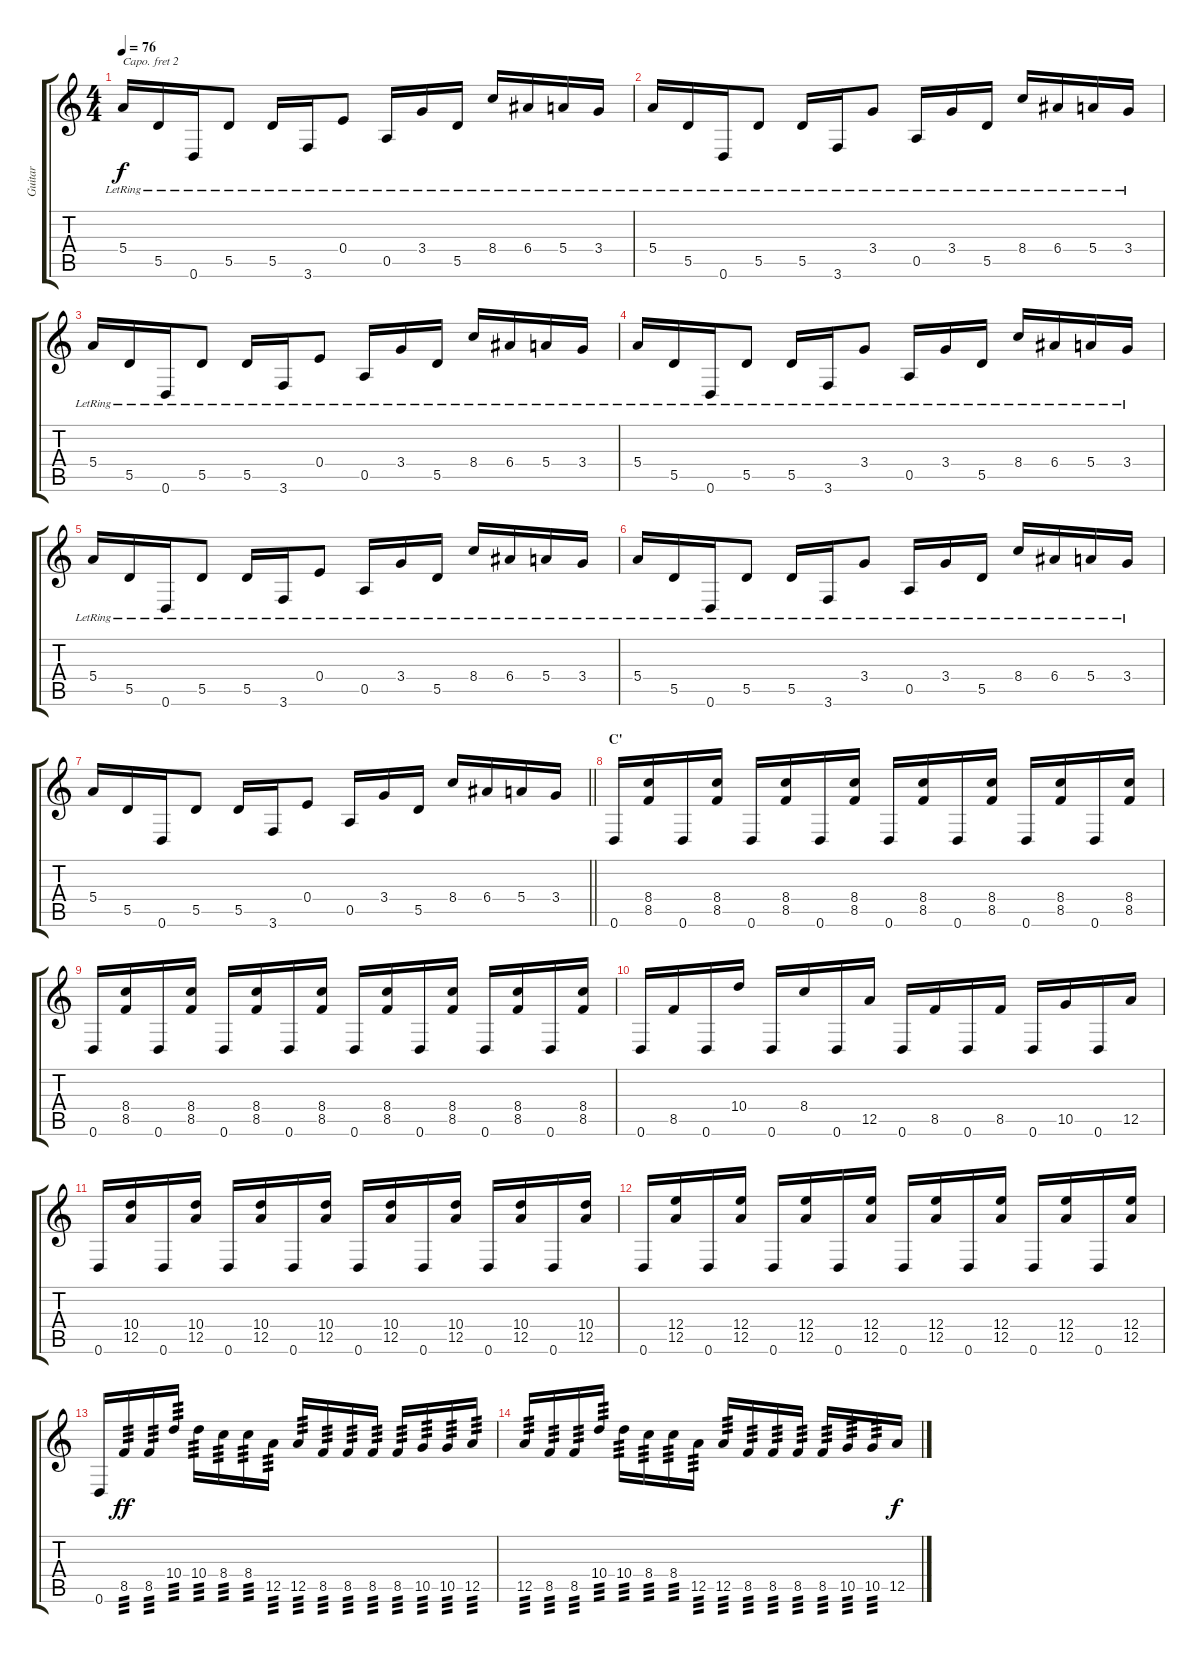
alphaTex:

\track ("Guitar" "Guitar") {instrument overdrivenguitar}
\staff {score tabs}
\capo 2
\tuning (G4 E4 A3 D3 G2 C2) {hide}
\ts (4 4)
\tempo 76
\clef g2
\ks c
5.4{lr}.16{dy f} 5.5{lr}.16 0.6{lr}.16 5.5{lr}.8 5.5{lr}.16 3.6{lr}.16 0.4{lr}.8 0.5{lr}.16 3.4{lr}.16 5.5{lr}.16 8.4{lr}.16 6.4{lr}.16 5.4{lr}.16 3.4{lr}.16 |
5.4{lr}.16 5.5{lr}.16 0.6{lr}.16 5.5{lr}.8 5.5{lr}.16 3.6{lr}.16 3.4{lr}.8 0.5{lr}.16 3.4{lr}.16 5.5{lr}.16 8.4{lr}.16 6.4{lr}.16 5.4{lr}.16 3.4{lr}.16 |
5.4{lr}.16 5.5{lr}.16 0.6{lr}.16 5.5{lr}.8 5.5{lr}.16 3.6{lr}.16 0.4{lr}.8 0.5{lr}.16 3.4{lr}.16 5.5{lr}.16 8.4{lr}.16 6.4{lr}.16 5.4{lr}.16 3.4{lr}.16 |
5.4{lr}.16 5.5{lr}.16 0.6{lr}.16 5.5{lr}.8 5.5{lr}.16 3.6{lr}.16 3.4{lr}.8 0.5{lr}.16 3.4{lr}.16 5.5{lr}.16 8.4{lr}.16 6.4{lr}.16 5.4{lr}.16 3.4{lr}.16 |
5.4{lr}.16 5.5{lr}.16 0.6{lr}.16 5.5{lr}.8 5.5{lr}.16 3.6{lr}.16 0.4{lr}.8 0.5{lr}.16 3.4{lr}.16 5.5{lr}.16 8.4{lr}.16 6.4{lr}.16 5.4{lr}.16 3.4{lr}.16 |
5.4{lr}.16 5.5{lr}.16 0.6{lr}.16 5.5{lr}.8 5.5{lr}.16 3.6{lr}.16 3.4{lr}.8 0.5{lr}.16 3.4{lr}.16 5.5{lr}.16 8.4{lr}.16 6.4{lr}.16 5.4{lr}.16 3.4{lr}.16 |
\barLineRight lightlight
5.4.16 5.5.16 0.6.16 5.5.8 5.5.16 3.6.16 0.4.8 0.5.16 3.4.16 5.5.16 8.4.16 6.4.16 5.4.16 3.4.16 |
\section ("" "C'")
0.6.16 (8.4 8.5).16 0.6.16 (8.4 8.5).16 0.6.16 (8.4 8.5).16 0.6.16 (8.4 8.5).16 0.6.16 (8.4 8.5).16 0.6.16 (8.4 8.5).16 0.6.16 (8.4 8.5).16 0.6.16 (8.4 8.5).16 |
0.6.16 (8.4 8.5).16 0.6.16 (8.4 8.5).16 0.6.16 (8.4 8.5).16 0.6.16 (8.4 8.5).16 0.6.16 (8.4 8.5).16 0.6.16 (8.4 8.5).16 0.6.16 (8.4 8.5).16 0.6.16 (8.4 8.5).16 |
0.6.16 8.5.16 0.6.16 10.4.16 0.6.16 8.4.16 0.6.16 12.5.16 0.6.16 8.5.16 0.6.16 8.5.16 0.6.16 10.5.16 0.6.16 12.5.16 |
0.6.16 (10.4 12.5).16 0.6.16 (10.4 12.5).16 0.6.16 (10.4 12.5).16 0.6.16 (10.4 12.5).16 0.6.16 (10.4 12.5).16 0.6.16 (10.4 12.5).16 0.6.16 (10.4 12.5).16 0.6.16 (10.4 12.5).16 |
0.6.16 (12.4 12.5).16 0.6.16 (12.4 12.5).16 0.6.16 (12.4 12.5).16 0.6.16 (12.4 12.5).16 0.6.16 (12.4 12.5).16 0.6.16 (12.4 12.5).16 0.6.16 (12.4 12.5).16 0.6.16 (12.4 12.5).16 |
0.6.16 8.5.16{tp 3 dy ff} 8.5.16{tp 3} 10.4.16{tp 3} 10.4.16{tp 3} 8.4.16{tp 3} 8.4.16{tp 3} 12.5.16{tp 3} 12.5.16{tp 3} 8.5.16{tp 3} 8.5.16{tp 3} 8.5.16{tp 3} 8.5.16{tp 3} 10.5.16{tp 3} 10.5.16{tp 3} 12.5.16{tp 3} |
12.5.16{tp 3} 8.5.16{tp 3} 8.5.16{tp 3} 10.4.16{tp 3} 10.4.16{tp 3} 8.4.16{tp 3} 8.4.16{tp 3} 12.5.16{tp 3} 12.5.16{tp 3} 8.5.16{tp 3} 8.5.16{tp 3} 8.5.16{tp 3} 8.5.16{tp 3} 10.5.16{tp 3} 10.5.16{tp 3} 12.5.16{dy f}
